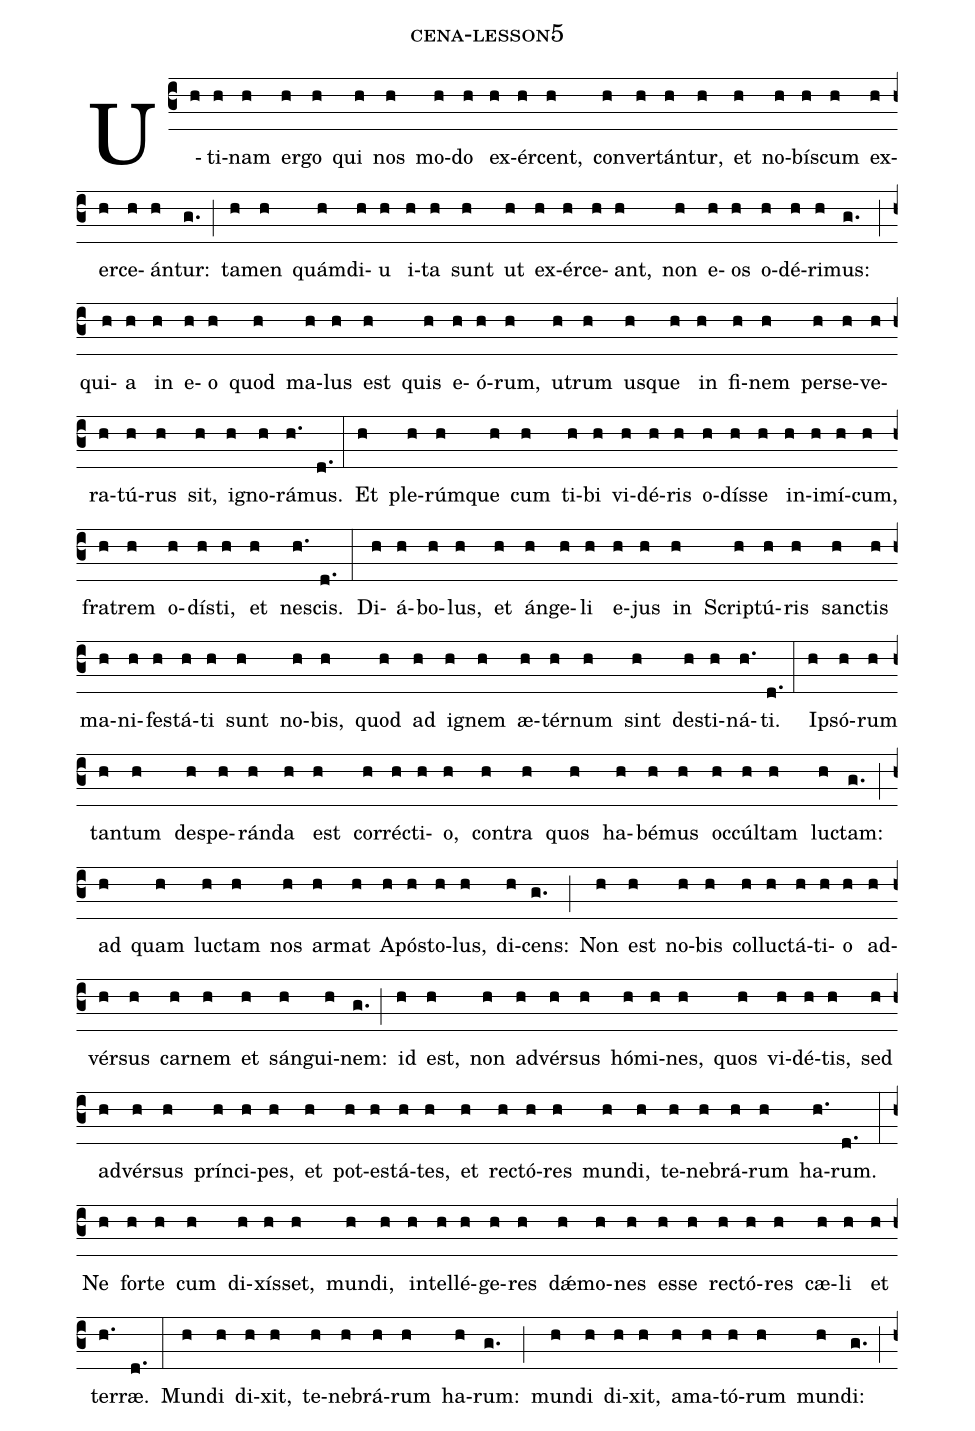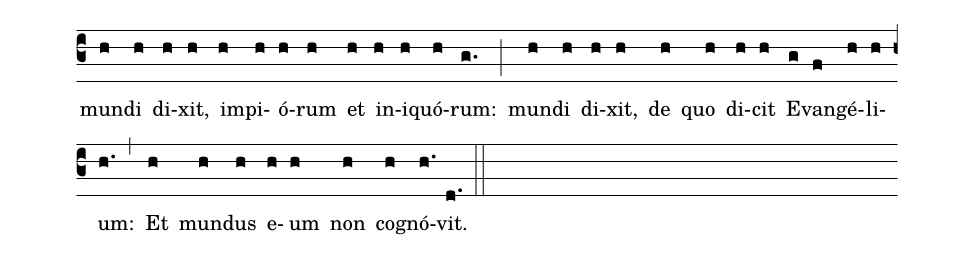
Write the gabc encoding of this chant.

name:cena-lesson5;
%%
(c3) U(h)ti(h)nam(h) er(h)go(h) qui(h) nos(h) mo(h)do(h) ex(h)ér(h)cent,(h) con(h)ver(h)tán(h)tur,(h) et(h) no(h)bís(h)cum(h) ex(h)er(h)ce(h)án(h)tur:(g.) (;) ta(h)men(h) quám(h)di(h)u(h) i(h)ta(h) sunt(h) ut(h) ex(h)ér(h)ce(h)ant,(h) non(h) e(h)os(h) o(h)dé(h)ri(h)mus:(g.) (;) qui(h)a(h) in(h) e(h)o(h) quod(h) ma(h)lus(h) est(h) quis(h) e(h)ó(h)rum,(h) u(h)trum(h) us(h)que(h) in(h) fi(h)nem(h) per(h)se(h)ve(h)ra(h)tú(h)rus(h) sit,(h) i(h)gno(h)rá(h.)mus.(d.) (:) Et(h) ple(h)rúm(h)que(h) cum(h) ti(h)bi(h) vi(h)dé(h)ris(h) o(h)dís(h)se(h) in(h)i(h)mí(h)cum,(h) fra(h)trem(h) o(h)dís(h)ti,(h) et(h) ne(h.)scis.(d.) (:) Di(h)á(h)bo(h)lus,(h) et(h) án(h)ge(h)li(h) e(h)jus(h) in(h) Scrip(h)tú(h)ris(h) sanc(h)tis(h) ma(h)ni(h)fes(h)tá(h)ti(h) sunt(h) no(h)bis,(h) quod(h) ad(h) i(h)gnem(h) æ(h)tér(h)num(h) sint(h) de(h)sti(h)ná(h.)ti.(d.) (:) Ip(h)só(h)rum(h) tan(h)tum(h) de(h)spe(h)rán(h)da(h) est(h) cor(h)réc(h)ti(h)o,(h) con(h)tra(h) quos(h) ha(h)bé(h)mus(h) oc(h)cúl(h)tam(h) luc(h)tam:(g.) (;) ad(h) quam(h) luc(h)tam(h) nos(h) ar(h)mat(h) A(h)pós(h)to(h)lus,(h) di(h)cens:(g.) (;) Non(h) est(h) no(h)bis(h) col(h)luc(h)tá(h)ti(h)o(h) ad(h)vér(h)sus(h) car(h)nem(h) et(h) sán(h)gui(h)nem:(g.) (;) id(h) est,(h) non(h) ad(h)vér(h)sus(h) hó(h)mi(h)nes,(h) quos(h) vi(h)dé(h)tis,(h) sed(h) ad(h)vér(h)sus(h) prín(h)ci(h)pes,(h) et(h) pot(h)es(h)tá(h)tes,(h) et(h) rec(h)tó(h)res(h) mun(h)di,(h) te(h)ne(h)brá(h)rum(h) ha(h.)rum.(d.) (:) Ne(h) for(h)te(h) cum(h) di(h)xís(h)set,(h) mun(h)di,(h) in(h)tel(h)lé(h)ge(h)res(h) d<sp>'ae</sp>(h)mo(h)nes(h) es(h)se(h) rec(h)tó(h)res(h) cæ(h)li(h) et(h) ter(h.)ræ.(d.) (:) Mun(h)di(h) di(h)xit,(h) te(h)ne(h)brá(h)rum(h) ha(h)rum:(g.) (;) mun(h)di(h) di(h)xit,(h) a(h)ma(h)tó(h)rum(h) mun(h)di:(g.) (;) mun(h)di(h) di(h)xit,(h) im(h)pi(h)ó(h)rum(h) et(h) in(h)i(h)quó(h)rum:(g.) (;) mun(h)di(h) di(h)xit,(h) de(h) quo(h) di(h)cit(h) E(g)van(f)gé(h)li(h)um:(h.) (,) Et(h) mun(h)dus(h) e(h)um(h) non(h) co(h)gnó(h.)vit.(d.) (::)
